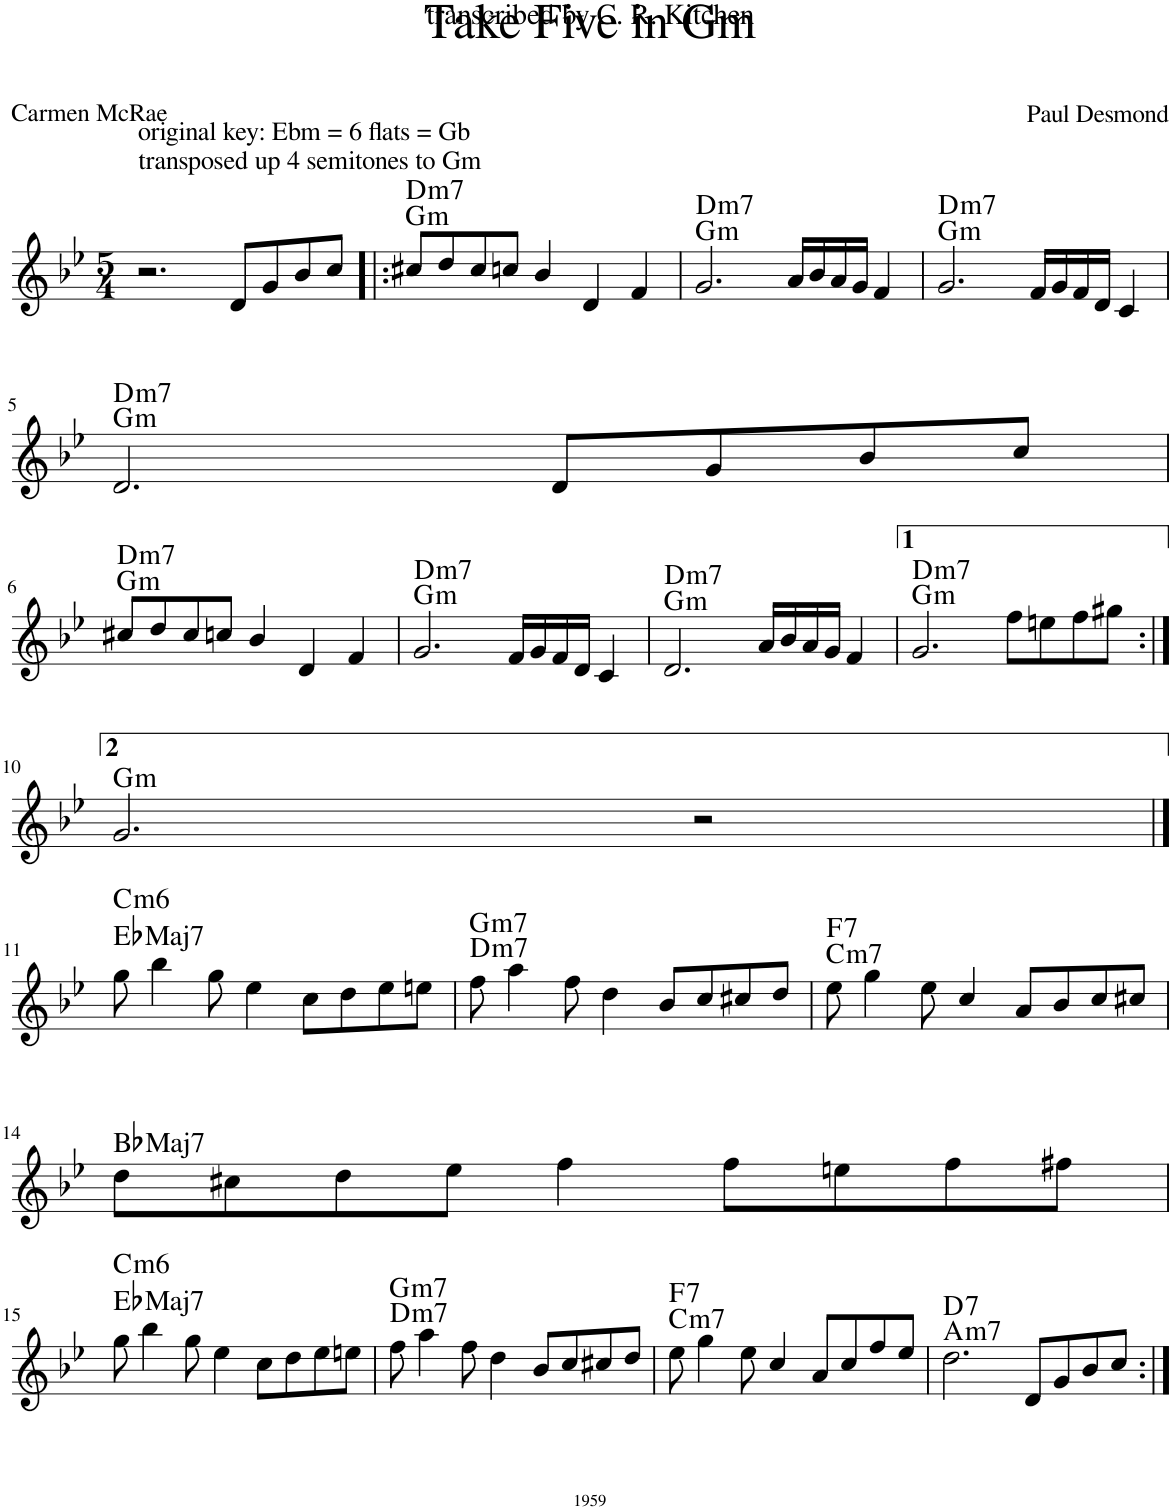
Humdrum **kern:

**kern	**harte
*part1	*part1
*staff1	*
*I"Piano	*
*I'Pno	*
*clefG2	*
*k[b-e-]	*
*M5/4	*
=1	=1
!LO:TX:a:t=original key&colon; Ebm = 6 flats = Gb	!
!LO:TX:a:t=transposed up 4 semitones to Gm	!
2.r	.
8d/L	.
8g/	.
8b-/	.
8cc/J	.
=2!|:	=2!|:
!	!LO:H:n=1:kt=m
!	!LO:H:n=2:kt=m7
8cc#X/L	G:min D:min7
8dd/	.
8cc#/	.
8ccn/J	.
4b-/	.
4d/	.
4f/	.
=3	=3
!	!LO:H:n=1:kt=m
!	!LO:H:n=2:kt=m7
2.g/	G:min D:min7
16a/LL	.
16b-/	.
16a/	.
16g/JJ	.
4f/	.
=4	=4
!	!LO:H:n=1:kt=m
!	!LO:H:n=2:kt=m7
2.g/	G:min D:min7
16f/LL	.
16g/	.
16f/	.
16d/JJ	.
4c/	.
!!LO:LB:g=z
=5	=5
!	!LO:H:n=1:kt=m
!	!LO:H:n=2:kt=m7
2.d/	G:min D:min7
8d/L	.
8g/	.
8b-/	.
8cc/J	.
!!LO:LB:g=z
=6	=6
!	!LO:H:n=1:kt=m
!	!LO:H:n=2:kt=m7
8cc#X/L	G:min D:min7
8dd/	.
8cc#/	.
8ccn/J	.
4b-/	.
4d/	.
4f/	.
=7	=7
!	!LO:H:n=1:kt=m
!	!LO:H:n=2:kt=m7
2.g/	G:min D:min7
16f/LL	.
16g/	.
16f/	.
16d/JJ	.
4c/	.
=8	=8
!	!LO:H:n=1:kt=m
!	!LO:H:n=2:kt=m7
2.d/	G:min D:min7
16a/LL	.
16b-/	.
16a/	.
16g/JJ	.
4f/	.
=9	=9
!	!LO:H:n=1:kt=m
!	!LO:H:n=2:kt=m7
2.g/	G:min D:min7
8ff\L	.
8een\	.
8ff\	.
8gg#X\J	.
!!LO:LB:g=z
=10:|!	=10:|!
!	!LO:H:kt=m
2.g/	G:min
2r	.
!!LO:LB:g=z
==11	==11
!	!LO:H:n=1:kt=Maj7
!	!LO:H:n=2:kt=m6
8gg\	Eb:maj7 C:min6
4bb-\	.
8gg\	.
4ee-\	.
8cc\L	.
8dd\	.
8ee-\	.
8een\J	.
=12	=12
!	!LO:H:n=1:kt=m7
!	!LO:H:n=2:kt=m7
8ff\	D:min7 G:min7
4aa\	.
8ff\	.
4dd\	.
8b-/L	.
8cc/	.
8cc#X/	.
8dd/J	.
=13	=13
!	!LO:H:n=1:kt=m7
!	!LO:H:n=2:kt=7
8ee-\	C:min7 F:7
4gg\	.
8ee-\	.
4cc/	.
8a/L	.
8b-/	.
8cc/	.
8cc#X/J	.
!!LO:LB:g=z
=14	=14
!	!LO:H:kt=Maj7
8dd\L	Bb:maj7
8cc#X\	.
8dd\	.
8ee-\J	.
4ff\	.
8ff\L	.
8een\	.
8ff\	.
8ff#X\J	.
!!LO:LB:g=z
=15	=15
!	!LO:H:n=1:kt=Maj7
!	!LO:H:n=2:kt=m6
8gg\	Eb:maj7 C:min6
4bb-\	.
8gg\	.
4ee-\	.
8cc\L	.
8dd\	.
8ee-\	.
8een\J	.
=16	=16
!	!LO:H:n=1:kt=m7
!	!LO:H:n=2:kt=m7
8ff\	D:min7 G:min7
4aa\	.
8ff\	.
4dd\	.
8b-/L	.
8cc/	.
8cc#X/	.
8dd/J	.
=17	=17
!	!LO:H:n=1:kt=m7
!	!LO:H:n=2:kt=7
8ee-\	C:min7 F:7
4gg\	.
8ee-\	.
4cc/	.
8a/L	.
8cc/	.
8ff/	.
8ee-/J	.
=18	=18
!	!LO:H:n=1:kt=m7
!	!LO:H:n=2:kt=7
2.dd\	A:min7 D:7
8d/L	.
8g/	.
8b-/	.
8cc/J	.
=:|!	=:|!
*-	*-
